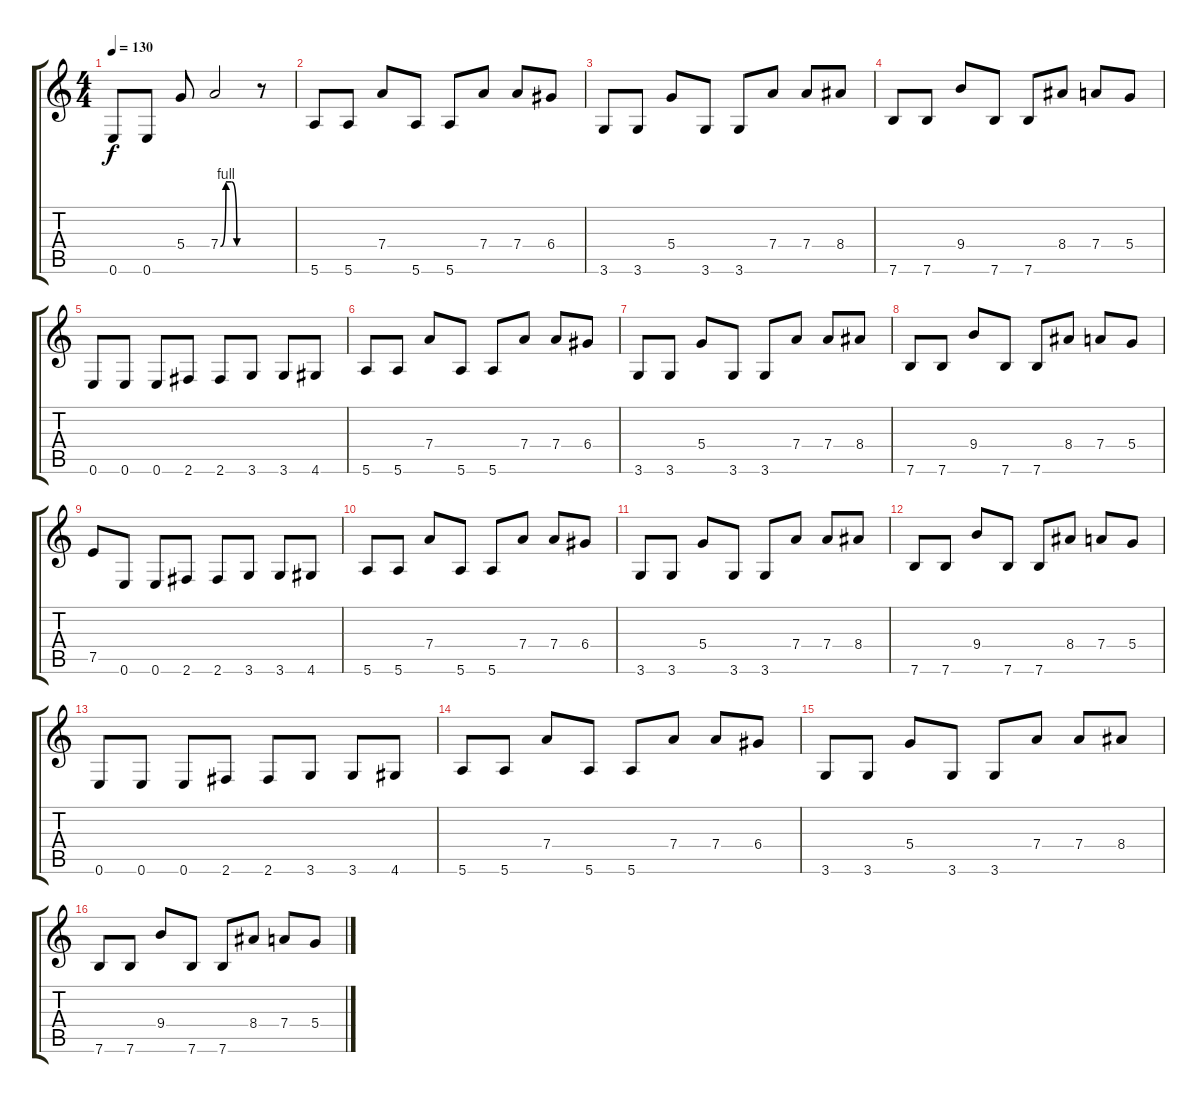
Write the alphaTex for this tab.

\track "" {instrument distortionguitar}
\staff {score tabs}
\tuning (E4 B3 G3 D3 A2 E2) {hide}
\ts (4 4)
\tempo 130
\clef g2
\ks c
0.6.8{dy f} 0.6.8 5.4.8 7.4{be (custom 0 0 10 4 20 4 30 0 60 0)}.2 r.8 |
5.6.8 5.6.8 7.4.8 5.6.8 5.6.8 7.4.8 7.4.8 6.4.8 |
3.6.8 3.6.8 5.4.8 3.6.8 3.6.8 7.4.8 7.4.8 8.4.8 |
7.6.8 7.6.8 9.4.8 7.6.8 7.6.8 8.4.8 7.4.8 5.4.8 |
0.6.8 0.6.8 0.6.8 2.6.8 2.6.8 3.6.8 3.6.8 4.6.8 |
5.6.8 5.6.8 7.4.8 5.6.8 5.6.8 7.4.8 7.4.8 6.4.8 |
3.6.8 3.6.8 5.4.8 3.6.8 3.6.8 7.4.8 7.4.8 8.4.8 |
7.6.8 7.6.8 9.4.8 7.6.8 7.6.8 8.4.8 7.4.8 5.4.8 |
7.5.8 0.6.8 0.6.8 2.6.8 2.6.8 3.6.8 3.6.8 4.6.8 |
5.6.8 5.6.8 7.4.8 5.6.8 5.6.8 7.4.8 7.4.8 6.4.8 |
3.6.8 3.6.8 5.4.8 3.6.8 3.6.8 7.4.8 7.4.8 8.4.8 |
7.6.8 7.6.8 9.4.8 7.6.8 7.6.8 8.4.8 7.4.8 5.4.8 |
0.6.8 0.6.8 0.6.8 2.6.8 2.6.8 3.6.8 3.6.8 4.6.8 |
5.6.8 5.6.8 7.4.8 5.6.8 5.6.8 7.4.8 7.4.8 6.4.8 |
3.6.8 3.6.8 5.4.8 3.6.8 3.6.8 7.4.8 7.4.8 8.4.8 |
7.6.8 7.6.8 9.4.8 7.6.8 7.6.8 8.4.8 7.4.8 5.4.8
